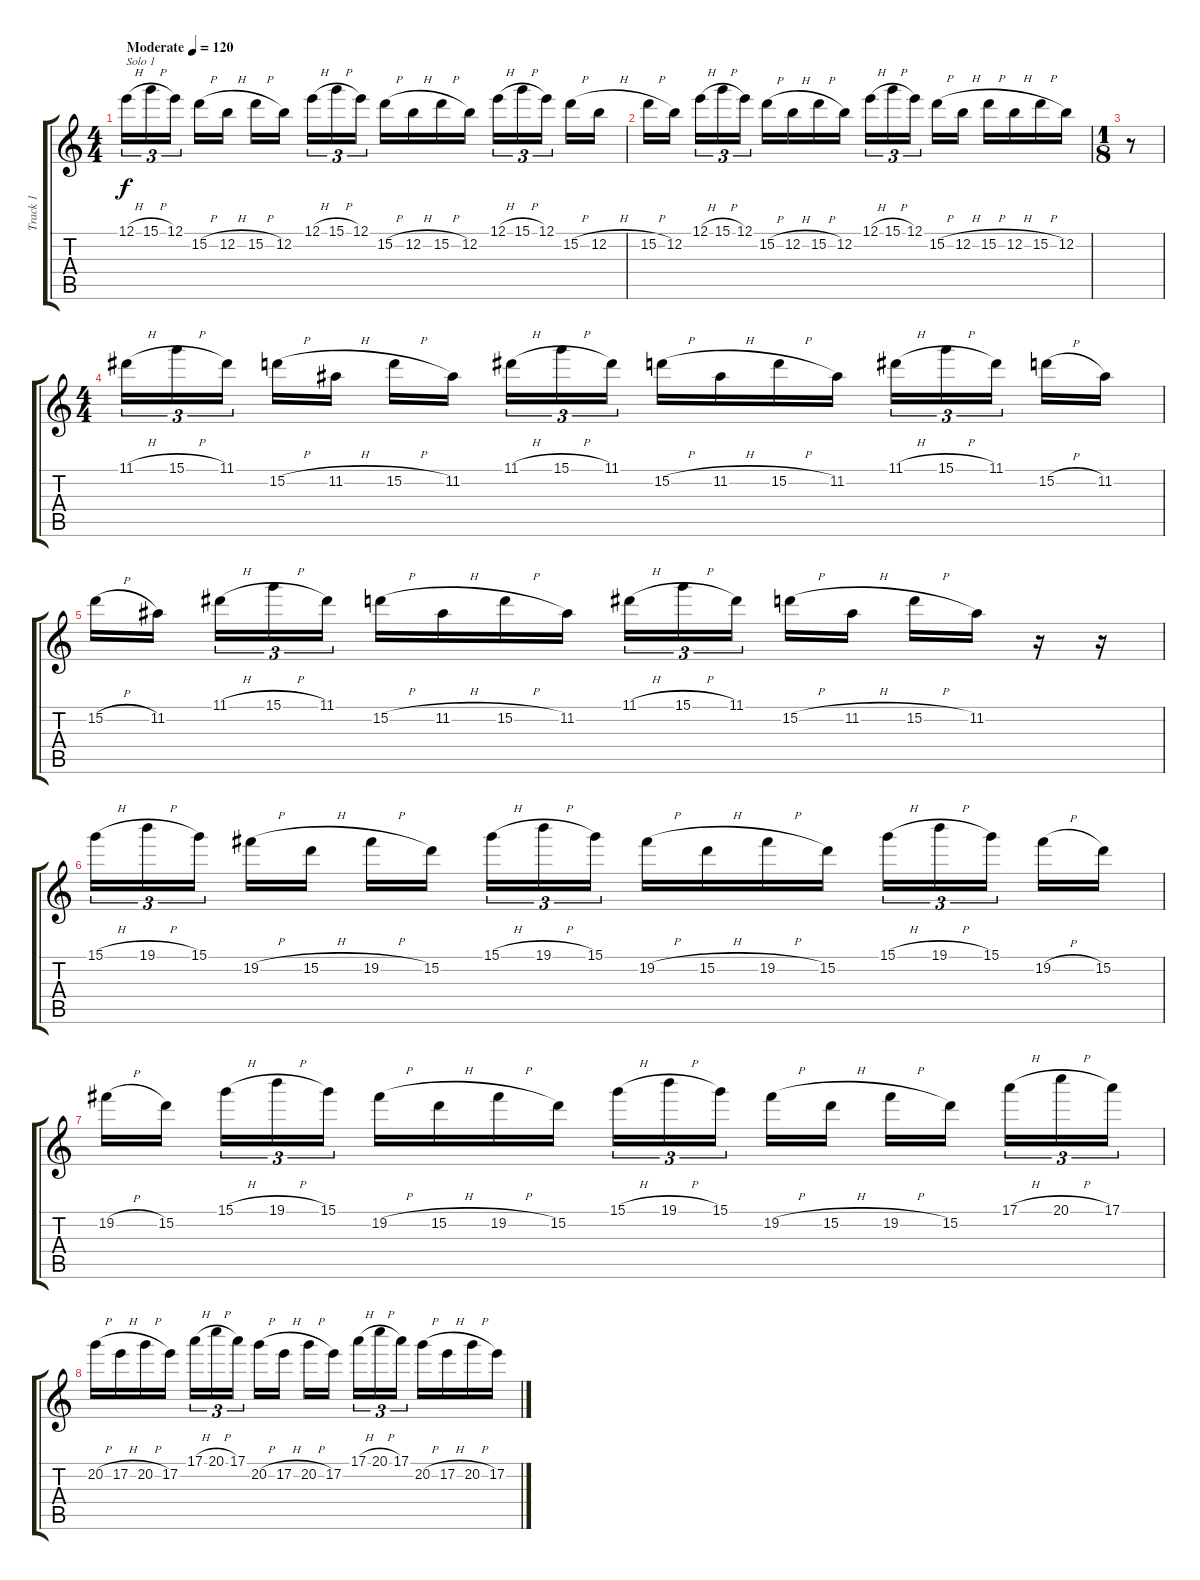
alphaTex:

\track ("Track 1" "Track 1") {instrument distortionguitar}
\staff {score tabs}
\tuning (E4 B3 G3 D3 A2 D2) {hide}
\ts (4 4)
\tempo (120 "Moderate")
\clef g2
\ks c
12.1{h}.16{tu (3 2) txt "Solo 1" dy f instrument distortionguitar} 15.1{h}.16{tu (3 2)} 12.1.16{tu (3 2)} 15.2{h}.16 12.2{h}.16 15.2{h}.16 12.2.16 12.1{h}.16{tu (3 2)} 15.1{h}.16{tu (3 2)} 12.1.16{tu (3 2)} 15.2{h}.16 12.2{h}.16 15.2{h}.16 12.2.16 12.1{h}.16{tu (3 2)} 15.1{h}.16{tu (3 2)} 12.1.16{tu (3 2)} 15.2{h}.16 12.2{h}.16 |
15.2{h}.16 12.2.16 12.1{h}.16{tu (3 2)} 15.1{h}.16{tu (3 2)} 12.1.16{tu (3 2)} 15.2{h}.16 12.2{h}.16 15.2{h}.16 12.2.16 12.1{h}.16{tu (3 2)} 15.1{h}.16{tu (3 2)} 12.1.16{tu (3 2)} 15.2{h}.16 12.2{h}.16 15.2{h}.16 12.2{h}.16 15.2{h}.16 12.2.16 |
\ts (1 8)
r.8 |
\ts (4 4)
11.1{h}.16{tu (3 2)} 15.1{h}.16{tu (3 2)} 11.1.16{tu (3 2)} 15.2{h}.16 11.2{h}.16 15.2{h}.16 11.2.16 11.1{h}.16{tu (3 2)} 15.1{h}.16{tu (3 2)} 11.1.16{tu (3 2)} 15.2{h}.16 11.2{h}.16 15.2{h}.16 11.2.16 11.1{h}.16{tu (3 2)} 15.1{h}.16{tu (3 2)} 11.1.16{tu (3 2)} 15.2{h}.16 11.2.16 |
15.2{h}.16 11.2.16 11.1{h}.16{tu (3 2)} 15.1{h}.16{tu (3 2)} 11.1.16{tu (3 2)} 15.2{h}.16 11.2{h}.16 15.2{h}.16 11.2.16 11.1{h}.16{tu (3 2)} 15.1{h}.16{tu (3 2)} 11.1.16{tu (3 2)} 15.2{h}.16 11.2{h}.16 15.2{h}.16 11.2.16 r.16 r.16 |
15.1{h}.16{tu (3 2)} 19.1{h}.16{tu (3 2)} 15.1.16{tu (3 2)} 19.2{h}.16 15.2{h}.16 19.2{h}.16 15.2.16 15.1{h}.16{tu (3 2)} 19.1{h}.16{tu (3 2)} 15.1.16{tu (3 2)} 19.2{h}.16 15.2{h}.16 19.2{h}.16 15.2.16 15.1{h}.16{tu (3 2)} 19.1{h}.16{tu (3 2)} 15.1.16{tu (3 2)} 19.2{h}.16 15.2.16 |
19.2{h}.16 15.2.16 15.1{h}.16{tu (3 2)} 19.1{h}.16{tu (3 2)} 15.1.16{tu (3 2)} 19.2{h}.16 15.2{h}.16 19.2{h}.16 15.2.16 15.1{h}.16{tu (3 2)} 19.1{h}.16{tu (3 2)} 15.1.16{tu (3 2)} 19.2{h}.16 15.2{h}.16 19.2{h}.16 15.2.16 17.1{h}.16{tu (3 2)} 20.1{h}.16{tu (3 2)} 17.1.16{tu (3 2)} |
20.2{h}.16 17.2{h}.16 20.2{h}.16 17.2.16 17.1{h}.16{tu (3 2)} 20.1{h}.16{tu (3 2)} 17.1.16{tu (3 2)} 20.2{h}.16 17.2{h}.16 20.2{h}.16 17.2.16 17.1{h}.16{tu (3 2)} 20.1{h}.16{tu (3 2)} 17.1.16{tu (3 2)} 20.2{h}.16 17.2{h}.16 20.2{h}.16 17.2.16
